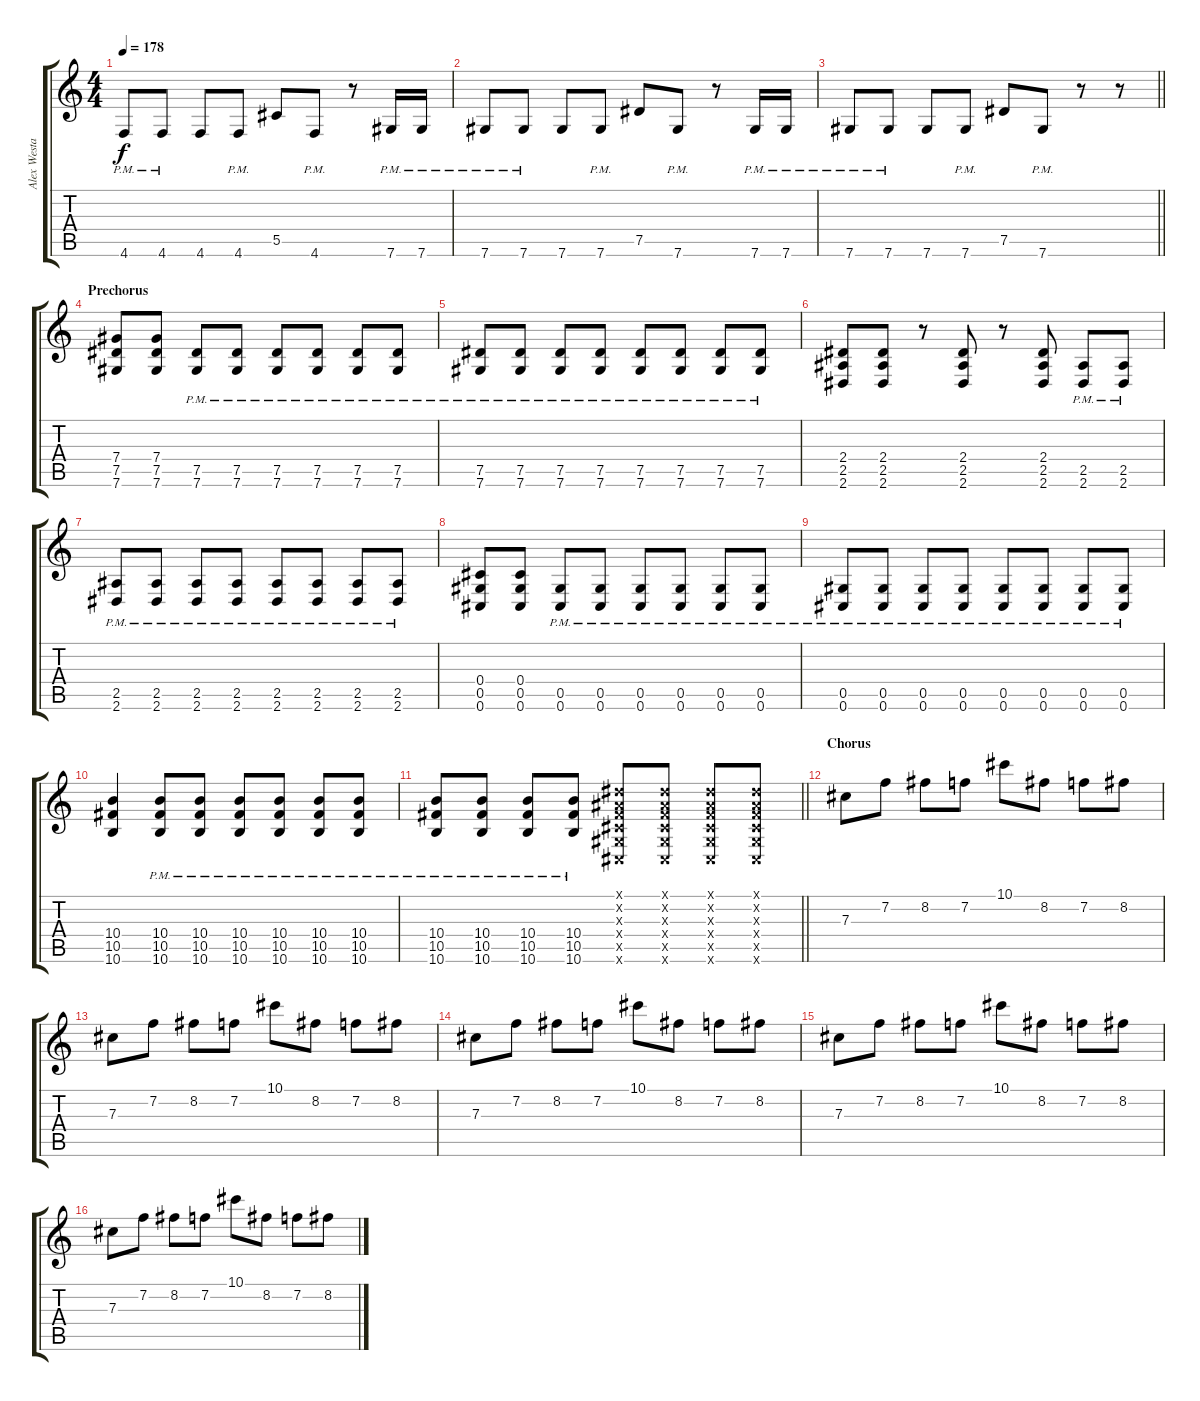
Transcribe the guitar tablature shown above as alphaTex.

\track ("Alex Westaway" "Alex Westa") {instrument distortionguitar}
\staff {score tabs}
\tuning (Eb4 Bb3 Gb3 Db3 Ab2 Db2) {hide}
\ts (4 4)
\tempo 178
\clef g2
\ks c
4.6{pm}.8{dy f} 4.6{pm}.8 4.6.8 4.6{pm}.8 5.5.8 4.6{pm}.8 r.8 7.6{pm}.16 7.6{pm}.16 |
7.6{pm}.8 7.6{pm}.8 7.6.8 7.6{pm}.8 7.5.8 7.6{pm}.8 r.8 7.6{pm}.16 7.6{pm}.16 |
\barLineRight lightlight
7.6{pm}.8 7.6{pm}.8 7.6.8 7.6{pm}.8 7.5.8 7.6{pm}.8 r.8 r.8 |
\section ("" "Prechorus")
(7.4 7.5 7.6).8 (7.4 7.5 7.6).8 (7.5{pm} 7.6{pm}).8{instrument electricguitarclean} (7.5{pm} 7.6{pm}).8 (7.5{pm} 7.6{pm}).8 (7.5{pm} 7.6{pm}).8 (7.5{pm} 7.6{pm}).8 (7.5{pm} 7.6{pm}).8 |
(7.5{pm} 7.6{pm}).8 (7.5{pm} 7.6{pm}).8 (7.5{pm} 7.6{pm}).8 (7.5{pm} 7.6{pm}).8 (7.5{pm} 7.6{pm}).8 (7.5{pm} 7.6{pm}).8 (7.5{pm} 7.6{pm}).8 (7.5{pm} 7.6{pm}).8 |
(2.4 2.5 2.6).8{instrument distortionguitar} (2.4 2.5 2.6).8 r.8 (2.4 2.5 2.6).8 r.8 (2.4 2.5 2.6).8 (2.5{pm} 2.6{pm}).8{instrument electricguitarclean} (2.5{pm} 2.6{pm}).8 |
(2.5{pm} 2.6{pm}).8 (2.5{pm} 2.6{pm}).8 (2.5{pm} 2.6{pm}).8 (2.5{pm} 2.6{pm}).8 (2.5{pm} 2.6{pm}).8 (2.5{pm} 2.6{pm}).8 (2.5{pm} 2.6{pm}).8 (2.5{pm} 2.6{pm}).8 |
(0.4 0.5 0.6).8{instrument distortionguitar} (0.4 0.5 0.6).8 (0.5{pm} 0.6{pm}).8{instrument electricguitarclean} (0.5{pm} 0.6{pm}).8 (0.5{pm} 0.6{pm}).8 (0.5{pm} 0.6{pm}).8 (0.5{pm} 0.6{pm}).8 (0.5{pm} 0.6{pm}).8 |
(0.5{pm} 0.6{pm}).8 (0.5{pm} 0.6{pm}).8 (0.5{pm} 0.6{pm}).8 (0.5{pm} 0.6{pm}).8 (0.5{pm} 0.6{pm}).8 (0.5{pm} 0.6{pm}).8 (0.5{pm} 0.6{pm}).8 (0.5{pm} 0.6{pm}).8 |
(10.4 10.5 10.6).4{instrument distortionguitar} (10.4{pm} 10.5{pm} 10.6{pm}).8 (10.4{pm} 10.5{pm} 10.6{pm}).8 (10.4{pm} 10.5{pm} 10.6{pm}).8 (10.4{pm} 10.5{pm} 10.6{pm}).8 (10.4{pm} 10.5{pm} 10.6{pm}).8 (10.4{pm} 10.5{pm} 10.6{pm}).8 |
\barLineRight lightlight
(10.4{pm} 10.5{pm} 10.6{pm}).8 (10.4{pm} 10.5{pm} 10.6{pm}).8 (10.4{pm} 10.5{pm} 10.6{pm}).8 (10.4{pm} 10.5{pm} 10.6{pm}).8 (0.1{x} 0.2{x} 0.3{x} 0.4{x} 0.5{x} 0.6{x}).8 (0.1{x} 0.2{x} 0.3{x} 0.4{x} 0.5{x} 0.6{x}).8 (0.1{x} 0.2{x} 0.3{x} 0.4{x} 0.5{x} 0.6{x}).8 (0.1{x} 0.2{x} 0.3{x} 0.4{x} 0.5{x} 0.6{x}).8 |
\section ("" "Chorus")
7.3.8 7.2.8 8.2.8 7.2.8 10.1.8 8.2.8 7.2.8 8.2.8 |
7.3.8 7.2.8 8.2.8 7.2.8 10.1.8 8.2.8 7.2.8 8.2.8 |
7.3.8 7.2.8 8.2.8 7.2.8 10.1.8 8.2.8 7.2.8 8.2.8 |
7.3.8 7.2.8 8.2.8 7.2.8 10.1.8 8.2.8 7.2.8 8.2.8 |
7.3.8 7.2.8 8.2.8 7.2.8 10.1.8 8.2.8 7.2.8 8.2.8
